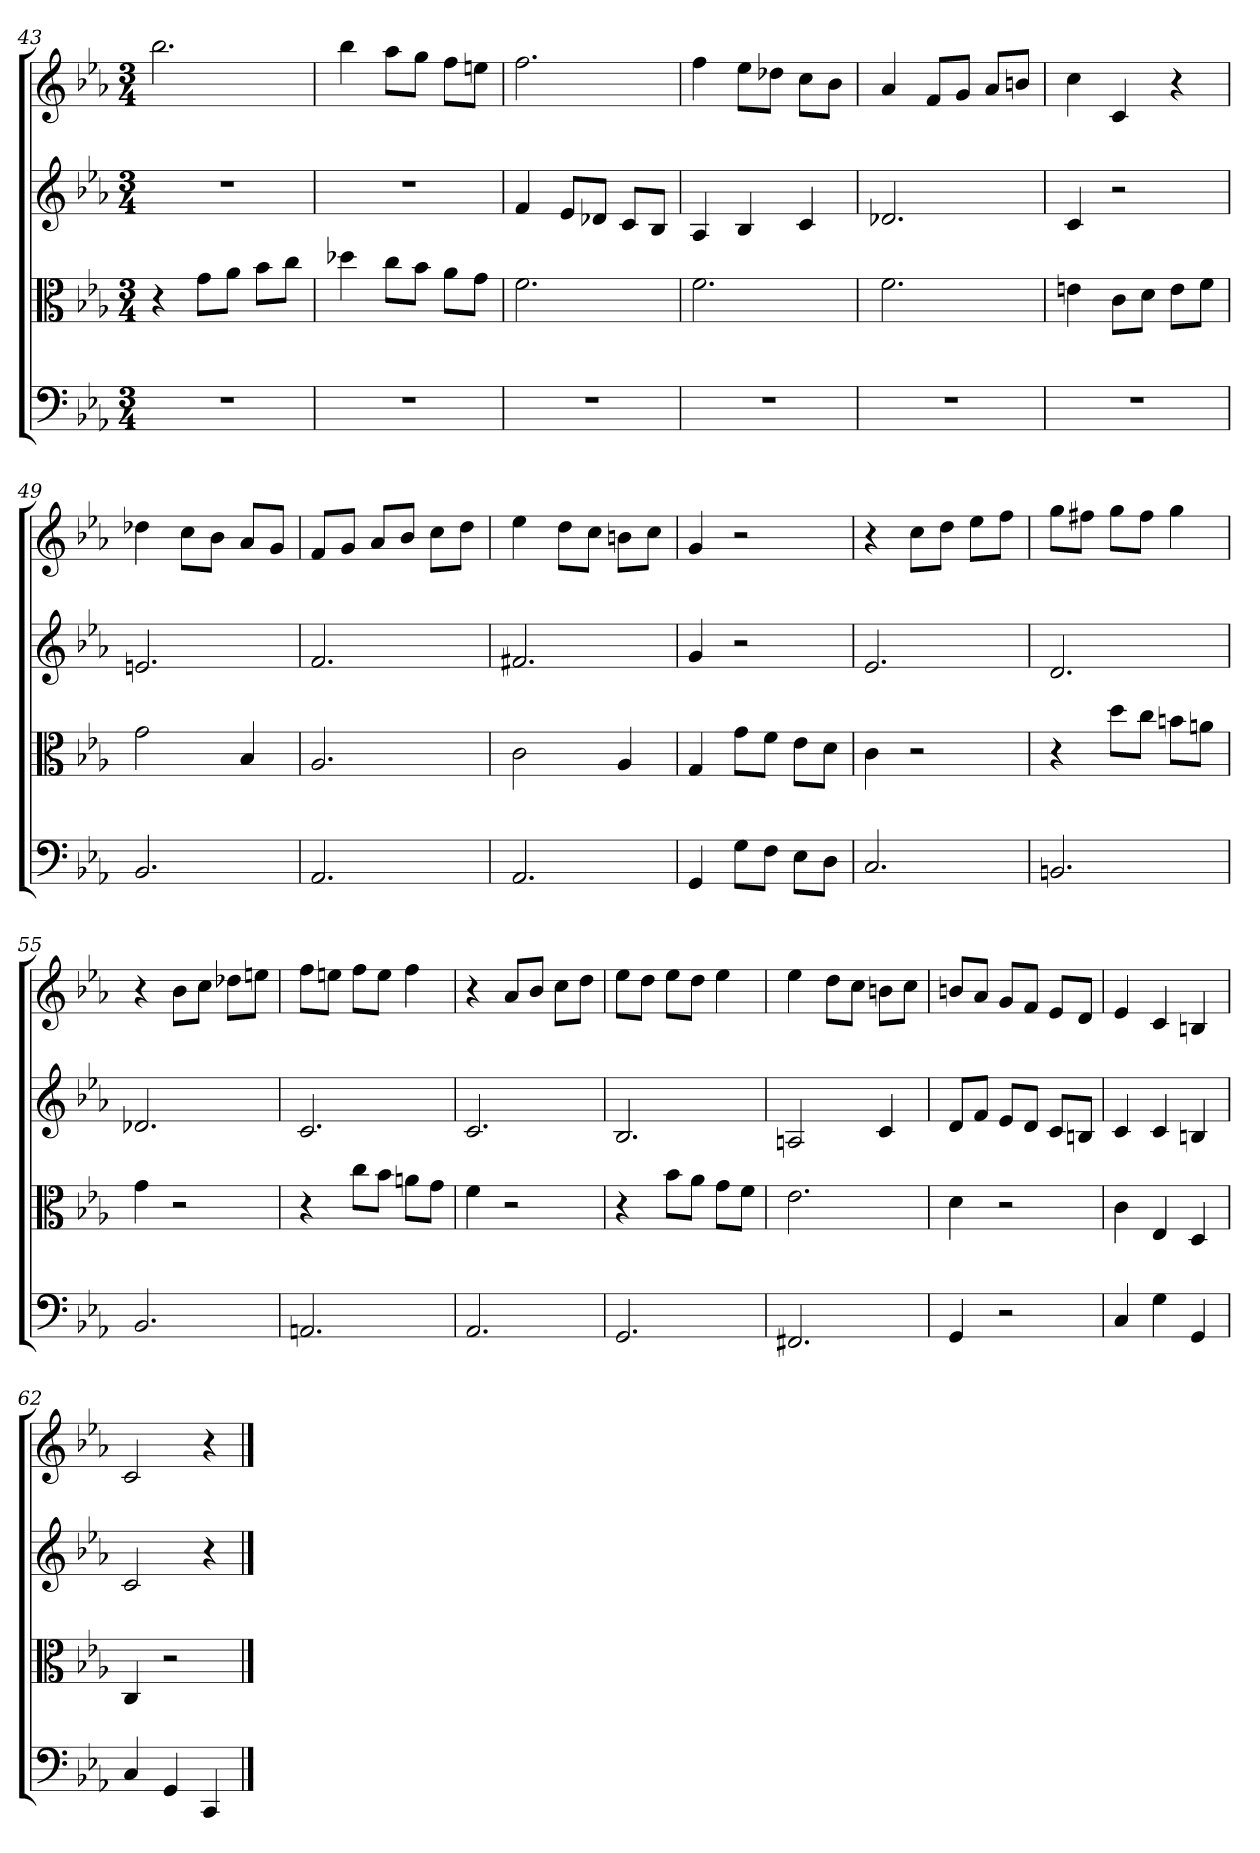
**kern	**kern	**kern	**kern
*part4	*part3	*part2	*part1
*staff4	*staff3	*staff2	*staff1
*clefF4	*clefC3	*	*
*k[b-e-a-]	*k[b-e-a-]	*k[b-e-a-]	*k[b-e-a-]
*E-:	*E-:	*E-:	*E-:
*M3/4	*M3/4	*M3/4	*M3/4
=43	=43	=43	=43
2.r	4r	2.r	2.bb-
.	8g\L	.	.
.	8a-\J	.	.
.	8b-\L	.	.
.	8cc\J	.	.
=44	=44	=44	=44
2.r	4dd-X	2.r	4bb-
.	8cc\L	.	8aa-L
.	8b-\J	.	8ggJ
.	8a-\L	.	8ffL
.	8g\J	.	8eenJ
=45	=45	=45	=45
2.r	2.f	4f	2.ff
.	.	8e-L	.
.	.	8d-XJ	.
.	.	8cL	.
.	.	8B-J	.
=46	=46	=46	=46
2.r	2.f	4A-	4ff
.	.	4B-	8ee-L
.	.	.	8dd-XJ
.	.	4c	8ccL
.	.	.	8b-J
=47	=47	=47	=47
2.r	2.f	2.d-X	4a-
.	.	.	8fL
.	.	.	8gJ
.	.	.	8a-L
.	.	.	8bnJ
=48	=48	=48	=48
2.r	4en	4c	4cc
.	8c\L	2r	4c
.	8d\J	.	.
.	8e\L	.	4r
.	8f\J	.	.
=49	=49	=49	=49
2.BB-	2g	2.en	4dd-X
.	.	.	8ccL
.	.	.	8b-J
.	4B-	.	8a-L
.	.	.	8gJ
=50	=50	=50	=50
2.AA-	2.A-	2.f	8fL
.	.	.	8gJ
.	.	.	8a-L
.	.	.	8b-J
.	.	.	8ccL
.	.	.	8ddJ
=51	=51	=51	=51
2.AA-	2c	2.f#X	4ee-
.	.	.	8ddL
.	.	.	8ccJ
.	4A-	.	8bnL
.	.	.	8ccJ
=52	=52	=52	=52
4GG	4G	4g	4g
8G\L	8g\L	2r	2r
8F\J	8f\J	.	.
8E-\L	8e-\L	.	.
8D\J	8d\J	.	.
=53	=53	=53	=53
2.C	4c	2.e-	4r
.	2r	.	8ccL
.	.	.	8ddJ
.	.	.	8ee-L
.	.	.	8ffJ
=54	=54	=54	=54
2.BBn	4r	2.d	8ggL
.	.	.	8ff#XJ
.	8dd\L	.	8ggL
.	8cc\J	.	8ff#J
.	8bn\L	.	4gg
.	8an\J	.	.
=55	=55	=55	=55
2.BB-	4g	2.d-X	4r
.	2r	.	8b-L
.	.	.	8ccJ
.	.	.	8dd-XL
.	.	.	8eenJ
=56	=56	=56	=56
2.AAn	4r	2.c	8ffL
.	.	.	8eenJ
.	8cc\L	.	8ffL
.	8b-\J	.	8eeJ
.	8an\L	.	4ff
.	8g\J	.	.
=57	=57	=57	=57
2.AA-	4f	2.c	4r
.	2r	.	8a-L
.	.	.	8b-J
.	.	.	8ccL
.	.	.	8ddJ
=58	=58	=58	=58
2.GG	4r	2.B-	8ee-L
.	.	.	8ddJ
.	8b-\L	.	8ee-L
.	8a-\J	.	8ddJ
.	8g\L	.	4ee-
.	8f\J	.	.
=59	=59	=59	=59
2.FF#X	2.e-	2An	4ee-
.	.	.	8ddL
.	.	.	8ccJ
.	.	4c	8bnL
.	.	.	8ccJ
=60	=60	=60	=60
4GG	4d	8dL	8bnL
.	.	8fJ	8a-J
2r	2r	8e-L	8gL
.	.	8dJ	8fJ
.	.	8cL	8e-L
.	.	8BnJ	8dJ
=61	=61	=61	=61
4C	4c	4c	4e-
4G	4E-	4c	4c
4GG	4D	4Bn	4Bn
=62	=62	=62	=62
4C	4C	2c	2c
4GG	2r	.	.
4CC	.	4r	4r
==	==	==	==
*-	*-	*-	*-
